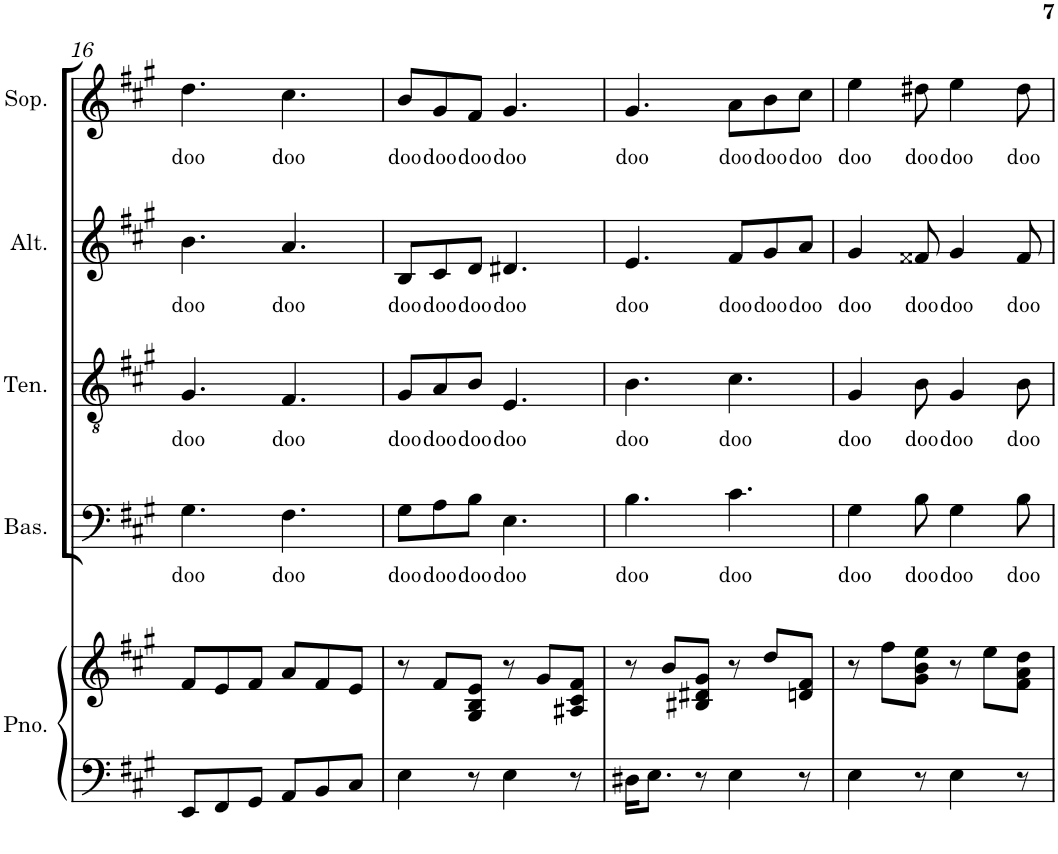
**kern	**kern	**kern	**text	**kern	**text	**kern	**text	**kern	**text
*part5	*part5	*part4	*part4	*part3	*part3	*part2	*part2	*part1	*part1
*staff6	*staff5	*staff4	*staff4	*staff3	*staff3	*staff2	*staff2	*staff1	*staff1
*I"Piano	*	*I"Bass	*	*I"Tenor	*	*I"Alto	*	*I"Soprano	*
*I'Pno.	*	*I'Bas.	*	*I'Ten.	*	*I'Alt.	*	*I'Sop.	*
!!LO:PB:g=z
*clefF4	*clefG2	*clefF4	*	*clefGv2	*	*clefG2	*	*clefG2	*
*k[f#c#g#]	*k[f#c#g#]	*k[f#c#g#]	*	*k[f#c#g#]	*	*k[f#c#g#]	*	*k[f#c#g#]	*
*A:	*A:	*A:	*	*A:	*	*A:	*	*A:	*
*M6/8	*M6/8	*M6/8	*	*M6/8	*	*M6/8	*	*M6/8	*
=16	=16	=16	=16	=16	=16	=16	=16	=16	=16
!	!	!	!LO:LY:b	!	!LO:LY:b	!	!LO:LY:b	!	!LO:LY:b
8EE/L	8f#/L	4.G#\	doo	4.G#/	doo	4.b\	doo	4.dd\	doo
8FF#/	8e/	.	.	.	.	.	.	.	.
8GG#/J	8f#/J	.	.	.	.	.	.	.	.
!	!	!	!LO:LY:b	!	!LO:LY:b	!	!LO:LY:b	!	!LO:LY:b
8AA/L	8a/L	4.F#\	doo	4.F#/	doo	4.a/	doo	4.cc#\	doo
8BB/	8f#/	.	.	.	.	.	.	.	.
8C#/J	8e/J	.	.	.	.	.	.	.	.
=17	=17	=17	=17	=17	=17	=17	=17	=17	=17
!	!	!	!LO:LY:b	!	!LO:LY:b	!	!LO:LY:b	!	!LO:LY:b
4E\	8r	8G#\L	doo	8G#/L	doo	8B/L	doo	8b/L	doo
!	!	!	!LO:LY:b	!	!LO:LY:b	!	!LO:LY:b	!	!LO:LY:b
.	8f#/L	8A\	doo	8A/	doo	8c#/	doo	8g#/	doo
!	!	!	!LO:LY:b	!	!LO:LY:b	!	!LO:LY:b	!	!LO:LY:b
8r	8G#/ 8B/ 8e/J	8B\J	doo	8B/J	doo	8d/J	doo	8f#/J	doo
!	!	!	!LO:LY:b	!	!LO:LY:b	!	!LO:LY:b	!	!LO:LY:b
4E\	8r	4.E\	doo	4.E/	doo	4.d#X/	doo	4.g#/	doo
.	8g#/L	.	.	.	.	.	.	.	.
8r	8A#X/ 8c#/ 8f#/J	.	.	.	.	.	.	.	.
=18	=18	=18	=18	=18	=18	=18	=18	=18	=18
!	!	!	!LO:LY:b	!	!LO:LY:b	!	!LO:LY:b	!	!LO:LY:b
16D#X\KL	8r	4.B\	doo	4.B\	doo	4.e/	doo	4.g#/	doo
8.E\J	.	.	.	.	.	.	.	.	.
.	8b/L	.	.	.	.	.	.	.	.
8r	8B#X/ 8d#X/ 8g#/J	.	.	.	.	.	.	.	.
!	!	!	!LO:LY:b	!	!LO:LY:b	!	!LO:LY:b	!	!LO:LY:b
4E\	8r	4.c#\	doo	4.c#\	doo	8f#/L	doo	8a\L	doo
!	!	!	!	!	!	!	!LO:LY:b	!	!LO:LY:b
.	8dd/L	.	.	.	.	8g#/	doo	8b\	doo
!	!	!	!	!	!	!	!LO:LY:b	!	!LO:LY:b
8r	8dn/ 8f#/J	.	.	.	.	8a/J	doo	8cc#\J	doo
=19	=19	=19	=19	=19	=19	=19	=19	=19	=19
!	!	!	!LO:LY:b	!	!LO:LY:b	!	!LO:LY:b	!	!LO:LY:b
4E\	8r	4G#\	doo	4G#/	doo	4g#/	doo	4ee\	doo
.	8ff#\L	.	.	.	.	.	.	.	.
!	!	!	!LO:LY:b	!	!LO:LY:b	!	!LO:LY:b	!	!LO:LY:b
8r	8g#\ 8b\ 8ee\J	8B\	doo	8B\	doo	8f##X/	doo	8dd#X\	doo
!	!	!	!LO:LY:b	!	!LO:LY:b	!	!LO:LY:b	!	!LO:LY:b
4E\	8r	4G#\	doo	4G#/	doo	4g#/	doo	4ee\	doo
.	8ee\L	.	.	.	.	.	.	.	.
!	!	!	!LO:LY:b	!	!LO:LY:b	!	!LO:LY:b	!	!LO:LY:b
8r	8f#\ 8a\ 8dd\J	8B\	doo	8B\	doo	8f##/	doo	8dd#\	doo
=	=	=	=	=	=	=	=	=	=
*-	*-	*-	*-	*-	*-	*-	*-	*-	*-
